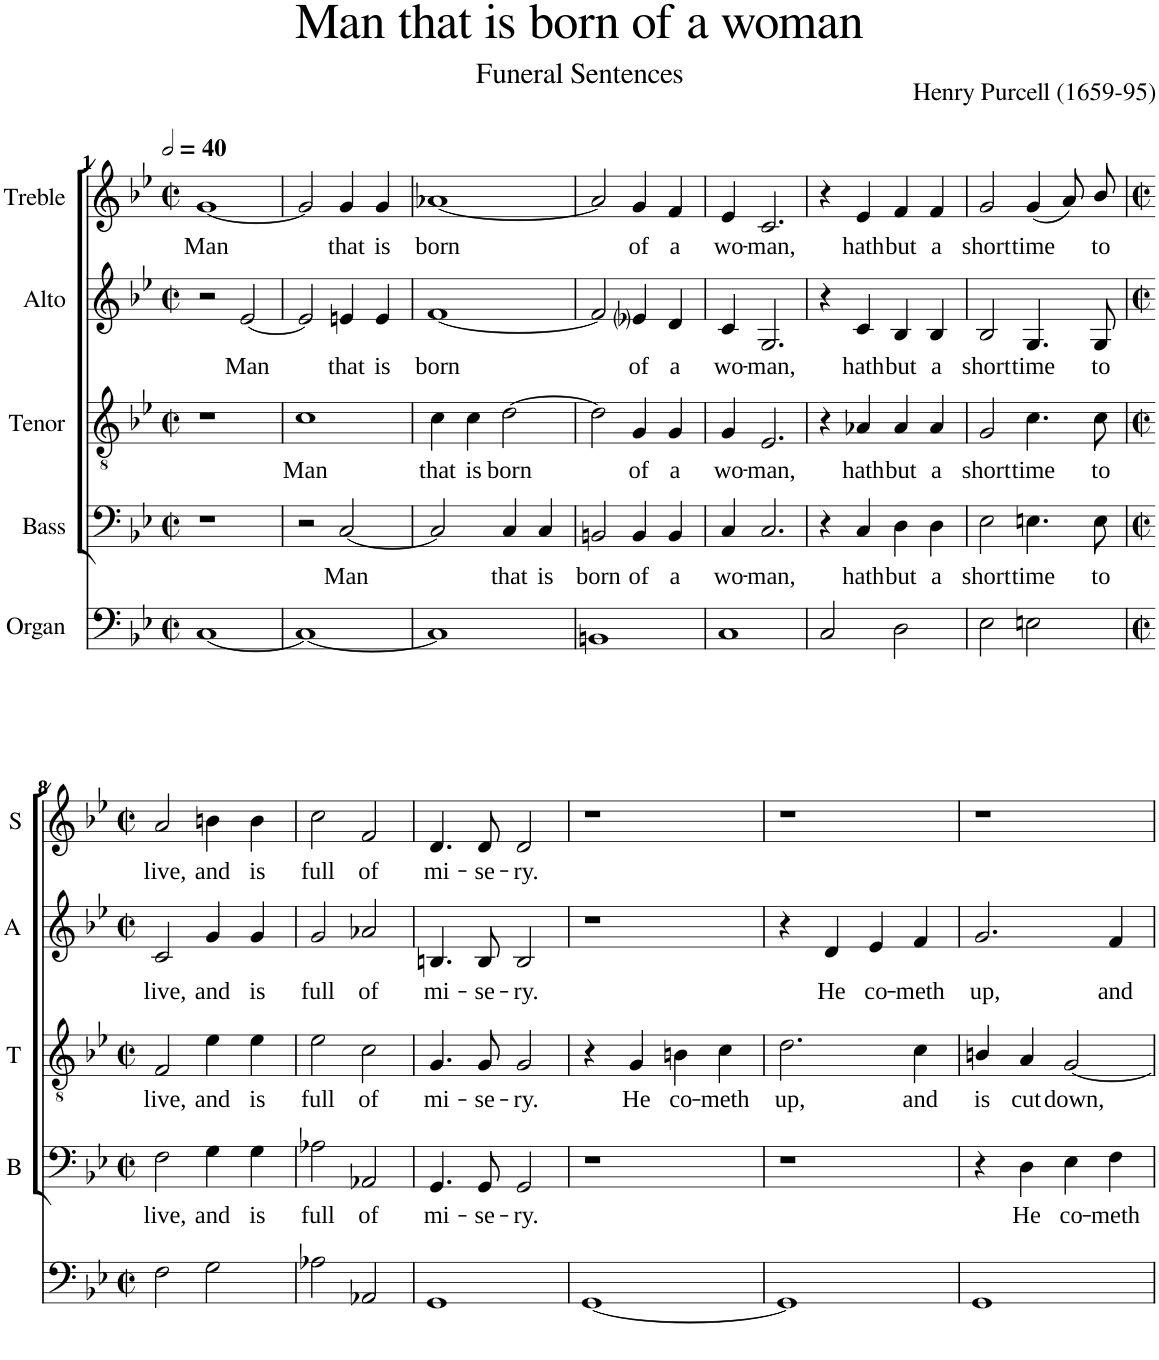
**kern	**kern	**text	**kern	**text	**kern	**text	**kern	**text
*part5	*part4	*part4	*part3	*part3	*part2	*part2	*part1	*part1
*staff5	*staff4	*staff4	*staff3	*staff3	*staff2	*staff2	*staff1	*staff1
*I"Organ	*I"Bass	*	*I"Tenor	*	*I"Alto	*	*I"Treble	*
*	*I'B	*	*I'T	*	*I'A	*	*	*
*clefF4	*clefF4	*	*clefGv2	*	*clefG2	*	*clefG2	*
*k[b-e-]	*k[b-e-]	*	*k[b-e-]	*	*k[b-e-]	*	*k[b-e-]	*
*B-:	*B-:	*	*B-:	*	*B-:	*	*B-:	*
*M2/2	*M2/2	*	*M2/2	*	*M2/2	*	*M2/2	*
*met(c|)	*met(c|)	*	*met(c|)	*	*met(c|)	*	*met(c|)	*
*MM80	*MM80	*	*MM80	*	*MM80	*	*MM80	*
=1	=1	=1	=1	=1	=1	=1	=1	=1
!	!	!	!	!	!	!	!	!LO:LY:b
[1C	1r	.	1r	.	2r	.	[1g	Man
!	!	!	!	!	!	!LO:LY:b	!	!
.	.	.	.	.	[2e-/	Man	.	.
=2	=2	=2	=2	=2	=2	=2	=2	=2
!	!	!	!	!LO:LY:b	!	!	!	!
1C_	2r	.	1c	Man	2e-/]	.	2g/]	.
!	!	!LO:LY:b	!	!	!	!LO:LY:b	!	!LO:LY:b
.	[2C/	Man	.	.	4en/	that	4g/	that
!	!	!	!	!	!	!LO:LY:b	!	!LO:LY:b
.	.	.	.	.	4e/	is	4g/	is
=3	=3	=3	=3	=3	=3	=3	=3	=3
!	!	!	!	!LO:LY:b	!	!LO:LY:b	!	!LO:LY:b
1C]	2C/]	.	4c\	that	[1f	born	[1a-X	born
!	!	!	!	!LO:LY:b	!	!	!	!
.	.	.	4c\	is	.	.	.	.
!	!	!LO:LY:b	!	!LO:LY:b	!	!	!	!
.	4C/	that	[2d\	born	.	.	.	.
!	!	!LO:LY:b	!	!	!	!	!	!
.	4C/	is	.	.	.	.	.	.
=4	=4	=4	=4	=4	=4	=4	=4	=4
!	!	!LO:LY:b	!	!	!	!	!	!
1BBn	2BBn/	born	2d\]	.	2f/]	.	2a-/]	.
!	!	!LO:LY:b	!	!LO:LY:b	!	!LO:LY:b	!	!LO:LY:b
.	4BB/	of	4G/	of	4e-i/	of	4g/	of
!	!	!LO:LY:b	!	!LO:LY:b	!	!LO:LY:b	!	!LO:LY:b
.	4BB/	a	4G/	a	4d/	a	4f/	a
=5	=5	=5	=5	=5	=5	=5	=5	=5
!	!	!LO:LY:b	!	!LO:LY:b	!	!LO:LY:b	!	!LO:LY:b
1C	4C/	wo-	4G/	wo-	4c/	wo-	4e-/	wo-
!	!	!LO:LY:b	!	!LO:LY:b	!	!LO:LY:b	!	!LO:LY:b
.	2.C/	-man,	2.E-/	-man,	2.G/	-man,	2.c/	-man,
=6	=6	=6	=6	=6	=6	=6	=6	=6
2C/	4r	.	4r	.	4r	.	4r	.
!	!	!LO:LY:b	!	!LO:LY:b	!	!LO:LY:b	!	!LO:LY:b
.	4C/	hath	4A-X/	hath	4c/	hath	4e-/	hath
!	!	!LO:LY:b	!	!LO:LY:b	!	!LO:LY:b	!	!LO:LY:b
2D\	4D\	but	4A-/	but	4B-/	but	4f/	but
!	!	!LO:LY:b	!	!LO:LY:b	!	!LO:LY:b	!	!LO:LY:b
.	4D\	a	4A-/	a	4B-/	a	4f/	a
=7	=7	=7	=7	=7	=7	=7	=7	=7
!	!	!LO:LY:b	!	!LO:LY:b	!	!LO:LY:b	!	!LO:LY:b
2E-\	2E-\	short	2G/	short	2B-/	short	2g/	short
!	!	!LO:LY:b	!	!LO:LY:b	!	!LO:LY:b	!	!LO:LY:b
2En\	4.En\	time	4.c\	time	4.G/	time	(<4g/	time
.	.	.	.	.	.	.	8a/L)	.
!	!	!LO:LY:b	!	!LO:LY:b	!	!LO:LY:b	!	!LO:LY:b
.	8E\	to	8c\	to	8G/	to	8b-/J	to
!!LO:LB:g=z
=8	=8	=8	=8	=8	=8	=8	=8	=8
*M2/2	*M2/2	*	*M2/2	*	*M2/2	*	*M2/2	*
*met(c|)	*met(c|)	*	*met(c|)	*	*met(c|)	*	*met(c|)	*
!	!	!LO:LY:b	!	!LO:LY:b	!	!LO:LY:b	!	!LO:LY:b
2F\	2F\	live,	2F/	live,	2c/	live,	2a/	live,
!	!	!LO:LY:b	!	!LO:LY:b	!	!LO:LY:b	!	!LO:LY:b
2G\	4G\	and	4e-\	and	4g/	and	4bn\	and
!	!	!LO:LY:b	!	!LO:LY:b	!	!LO:LY:b	!	!LO:LY:b
.	4G\	is	4e-\	is	4g/	is	4b\	is
=9	=9	=9	=9	=9	=9	=9	=9	=9
!	!	!LO:LY:b	!	!LO:LY:b	!	!LO:LY:b	!	!LO:LY:b
2A-X\	2A-X\	full	2e-\	full	2g/	full	2cc\	full
!	!	!LO:LY:b	!	!LO:LY:b	!	!LO:LY:b	!	!LO:LY:b
2AA-X/	2AA-X/	of	2c\	of	2a-X/	of	2f/	of
=10	=10	=10	=10	=10	=10	=10	=10	=10
!	!	!LO:LY:b	!	!LO:LY:b	!	!LO:LY:b	!	!LO:LY:b
1GG	4.GG/	mi-	4.G/	mi-	4.Bn/	mi-	4.d/	mi-
!	!	!LO:LY:b	!	!LO:LY:b	!	!LO:LY:b	!	!LO:LY:b
.	8GG/	-se-	8G/	-se-	8B/	-se-	8d/	-se-
!	!	!LO:LY:b	!	!LO:LY:b	!	!LO:LY:b	!	!LO:LY:b
.	2GG/	-ry.	2G/	-ry.	2B/	-ry.	2d/	-ry.
=11	=11	=11	=11	=11	=11	=11	=11	=11
[1GG	1r	.	4r	.	1r	.	1r	.
!	!	!	!	!LO:LY:b	!	!	!	!
.	.	.	4G/	He	.	.	.	.
!	!	!	!	!LO:LY:b	!	!	!	!
.	.	.	4Bn\	co-	.	.	.	.
!	!	!	!	!LO:LY:b	!	!	!	!
.	.	.	4c\	-meth	.	.	.	.
=12	=12	=12	=12	=12	=12	=12	=12	=12
!	!	!	!	!LO:LY:b	!	!	!	!
1GG]	1r	.	2.d\	up,	4r	.	1r	.
!	!	!	!	!	!	!LO:LY:b	!	!
.	.	.	.	.	4d/	He	.	.
!	!	!	!	!	!	!LO:LY:b	!	!
.	.	.	.	.	4e-/	co-	.	.
!	!	!	!	!LO:LY:b	!	!LO:LY:b	!	!
.	.	.	4c\	and	4f/	-meth	.	.
=13	=13	=13	=13	=13	=13	=13	=13	=13
!	!	!	!	!LO:LY:b	!	!LO:LY:b	!	!
1GG	4r	.	4Bn/	is	2.g/	up,	1r	.
!	!	!LO:LY:b	!	!LO:LY:b	!	!	!	!
.	4D\	He	4A/	cut	.	.	.	.
!	!	!LO:LY:b	!	!LO:LY:b	!	!	!	!
.	4E-\	co-	[2G/	down,	.	.	.	.
!	!	!LO:LY:b	!	!	!	!LO:LY:b	!	!
.	4F\	-meth	.	.	4f/	and	.	.
=	=	=	=	=	=	=	=	=
*-	*-	*-	*-	*-	*-	*-	*-	*-
